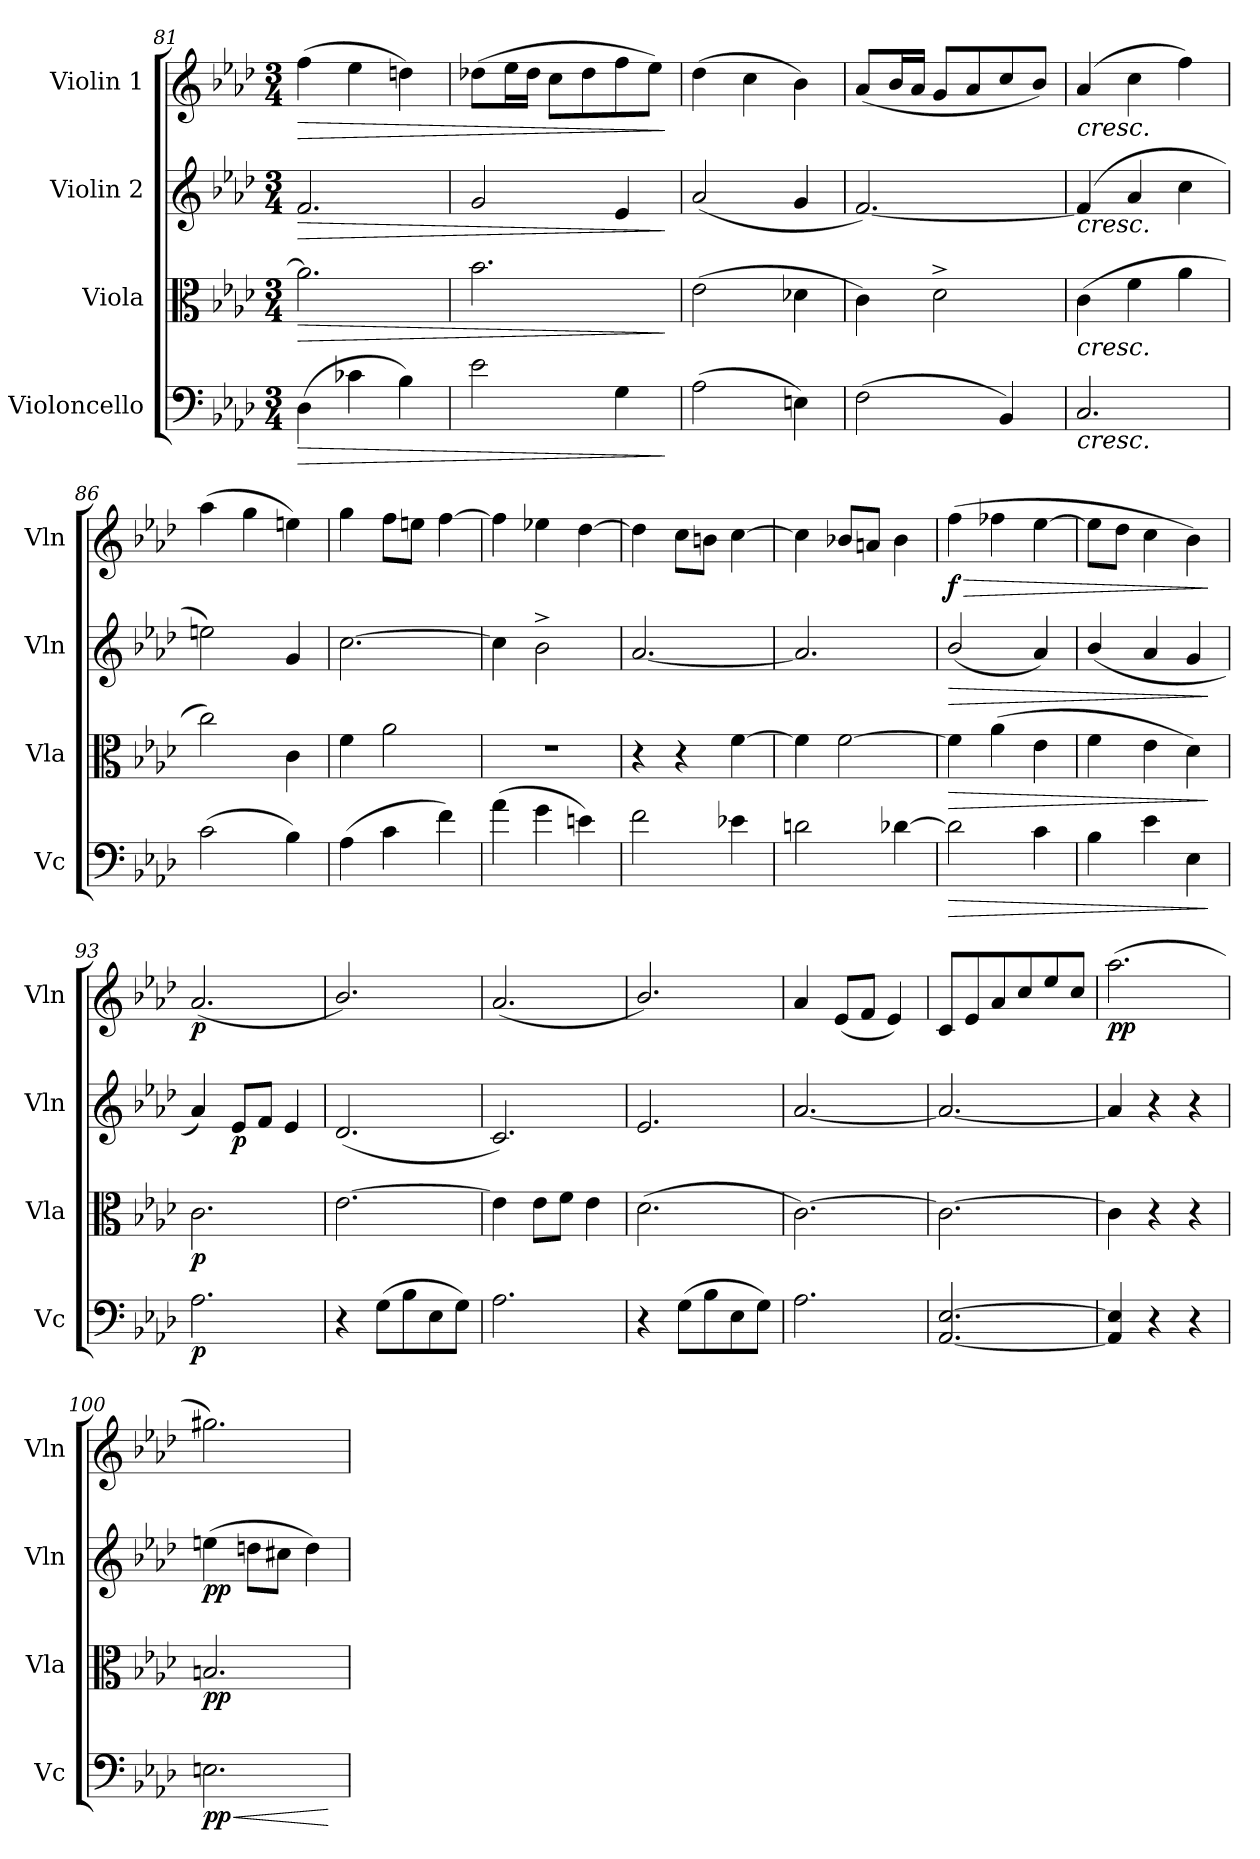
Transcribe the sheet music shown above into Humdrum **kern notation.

**kern	**dynam	**kern	**dynam	**kern	**dynam	**kern	**dynam
*part4	*part4	*part3	*part3	*part2	*part2	*part1	*part1
*staff4	*staff4	*staff3	*staff3	*staff2	*staff2	*staff1	*staff1
*I"Violoncello	*	*I"Viola	*	*I"Violin 2	*	*I"Violin 1	*
*I'Vc	*	*I'Vla	*	*I'Vln	*	*I'Vln	*
*clefF4	*	*clefC3	*	*clefG2	*	*clefG2	*
*k[b-e-a-d-]	*	*k[b-e-a-d-]	*	*k[b-e-a-d-]	*	*k[b-e-a-d-]	*
*M3/4	*	*M3/4	*	*M3/4	*	*M3/4	*
=81	=81	=81	=81	=81	=81	=81	=81
!	!LO:HP:b	!	!LO:HP:b	!	!LO:HP:b	!	!LO:HP:b
(4D-\	>	2.a-\]	>	2.f/	>	(4ff\	>
4c-X\	.	.	.	.	.	4ee-\	.
4B-\)	.	.	.	.	.	4ddn\)	.
=82	=82	=82	=82	=82	=82	=82	=82
2e-\	.	2.b-\	.	2g/	.	(8dd-X\L	.
.	.	.	.	.	.	16ee-\L	.
.	.	.	.	.	.	16dd-\JJ	.
.	.	.	.	.	.	8cc\L	.
.	.	.	.	.	.	8dd-\	.
4G\	.	.	.	4e-/	.	8ff\	.
.	.	.	.	.	.	8ee-\J)	.
.	]	.	]	.	]	.	]
=83	=83	=83	=83	=83	=83	=83	=83
(2A-\	.	(2e-\	.	(2a-/	.	(4dd-\	.
.	.	.	.	.	.	4cc\	.
4En\)	.	4d-X\	.	4g/	.	4b-\)	.
=84	=84	=84	=84	=84	=84	=84	=84
(2F\	.	4c\)	.	[2.f/)	.	(8a-/L	.
.	.	.	.	.	.	16b-/L	.
.	.	.	.	.	.	16a-/JJ	.
.	.	2d-^\	.	.	.	8g/L	.
.	.	.	.	.	.	8a-/	.
4BB-/)	.	.	.	.	.	8cc/	.
.	.	.	.	.	.	8b-/J)	.
!!LO:LB:g=z
=85	=85	=85	=85	=85	=85	=85	=85
!	!	!	!	!	!	!LO:TX:b:i:t=cresc.	!
!	!	!	!	!LO:TX:b:i:t=cresc.	!	!	!
!	!	!LO:TX:b:i:t=cresc.	!	!	!	!	!
!LO:TX:b:i:t=cresc.	!	!	!	!	!	!	!
2.C/	.	(4c\	.	(4f/]	.	(4a-/	.
.	.	4f\	.	4a-/	.	4cc\	.
.	.	4a-\	.	4cc\	.	4ff\)	.
=86	=86	=86	=86	=86	=86	=86	=86
(2c\	.	2cc\)	.	2een\)	.	(4aa-\	.
.	.	.	.	.	.	4gg\	.
4B-\)	.	4c\	.	4g/	.	4een\)	.
=87	=87	=87	=87	=87	=87	=87	=87
(4A-\	.	4f\	.	[2.cc\	.	4gg\	.
4c\	.	2a-\	.	.	.	8ff\L	.
.	.	.	.	.	.	8een\J	.
4f\)	.	.	.	.	.	[4ff\	.
=88	=88	=88	=88	=88	=88	=88	=88
(4a-\	.	2.r	.	4cc\]	.	4ff\]	.
4g\	.	.	.	2b-^\	.	4ee-X\	.
4en\)	.	.	.	.	.	[4dd-\	.
=89	=89	=89	=89	=89	=89	=89	=89
2f\	.	4r	.	[2.a-/	.	4dd-\]	.
.	.	4r	.	.	.	8cc\L	.
.	.	.	.	.	.	8bn\J	.
4e-X\	.	[4f\	.	.	.	[4cc\	.
=90	=90	=90	=90	=90	=90	=90	=90
2dn\	.	4f\]	.	2.a-/]	.	4cc\]	.
.	.	[2f\	.	.	.	8b-X/L	.
.	.	.	.	.	.	8an/J	.
[4d-X\	.	.	.	.	.	4b-\	.
=91	=91	=91	=91	=91	=91	=91	=91
!	!LO:HP:b	!	!LO:HP:b	!	!LO:HP:b	!	!LO:HP:b
!	!	!	!	!	!	!	!LO:DY:n=1:b
2d-\]	>	4f\]	>	(2b-/	>	(4ff\	> f
.	.	(4a-\	.	.	.	4ff-X\	.
4c\	.	4e-\	.	4a-/)	.	[4ee-\	.
=92	=92	=92	=92	=92	=92	=92	=92
4B-\	.	4f\	.	(4b-/	.	8ee-\L]	.
.	.	.	.	.	.	8dd-\J	.
4e-\	.	4e-\	.	4a-/	.	4cc\	.
4E-\	.	4d-\)	.	4g/	.	4b-\)	.
.	]	.	]	.	]	.	]
=93	=93	=93	=93	=93	=93	=93	=93
!	!LO:DY:b	!	!LO:DY:b	!	!	!	!LO:DY:b
2.A-\	p	2.c\	p	4a-/)	.	(2.a-/	p
!	!	!	!	!	!LO:DY:b	!	!
.	.	.	.	8e-/L	p	.	.
.	.	.	.	8f/J	.	.	.
.	.	.	.	4e-/	.	.	.
=94	=94	=94	=94	=94	=94	=94	=94
4r	.	[2.e-\	.	(2.d-/	.	2.b-/)	.
(8G\L	.	.	.	.	.	.	.
8B-\	.	.	.	.	.	.	.
8E-\	.	.	.	.	.	.	.
8G\J)	.	.	.	.	.	.	.
=95	=95	=95	=95	=95	=95	=95	=95
2.A-\	.	4e-\]	.	2.c/)	.	(2.a-/	.
.	.	8e-\L	.	.	.	.	.
.	.	8f\J	.	.	.	.	.
.	.	4e-\	.	.	.	.	.
=96	=96	=96	=96	=96	=96	=96	=96
4r	.	(2.d-\	.	2.e-/	.	2.b-/)	.
(8G\L	.	.	.	.	.	.	.
8B-\	.	.	.	.	.	.	.
8E-\	.	.	.	.	.	.	.
8G\J)	.	.	.	.	.	.	.
!!LO:LB:g=z
=97	=97	=97	=97	=97	=97	=97	=97
2.A-\	.	[2.c\)	.	[2.a-/	.	4a-/	.
.	.	.	.	.	.	(8e-/L	.
.	.	.	.	.	.	8f/J	.
.	.	.	.	.	.	4e-/)	.
=98	=98	=98	=98	=98	=98	=98	=98
[2.AA-/ [2.E-/	.	2.c\_	.	2.a-/_	.	8c/L	.
.	.	.	.	.	.	8e-/	.
.	.	.	.	.	.	8a-/	.
.	.	.	.	.	.	8cc/	.
.	.	.	.	.	.	8ee-/	.
.	.	.	.	.	.	8cc/J	.
=99	=99	=99	=99	=99	=99	=99	=99
!	!	!	!	!	!	!	!LO:DY:b
4AA-/] 4E-/]	.	4c\]	.	4a-/]	.	(2.aa-\	pp
4r	.	4r	.	4r	.	.	.
4r	.	4r	.	4r	.	.	.
=100	=100	=100	=100	=100	=100	=100	=100
!	!LO:HP:b	!	!	!	!	!	!
!	!LO:DY:n=1:b	!	!LO:DY:b	!	!LO:DY:b	!	!
2.En\	< pp	2.Bn/	pp	(4een\	pp	2.gg#X\)	.
.	.	.	.	8ddn\L	.	.	.
.	.	.	.	8cc#X\J	.	.	.
.	.	.	.	4dd\)	.	.	.
.	[	.	.	.	.	.	.
=	=	=	=	=	=	=	=
*-	*-	*-	*-	*-	*-	*-	*-
